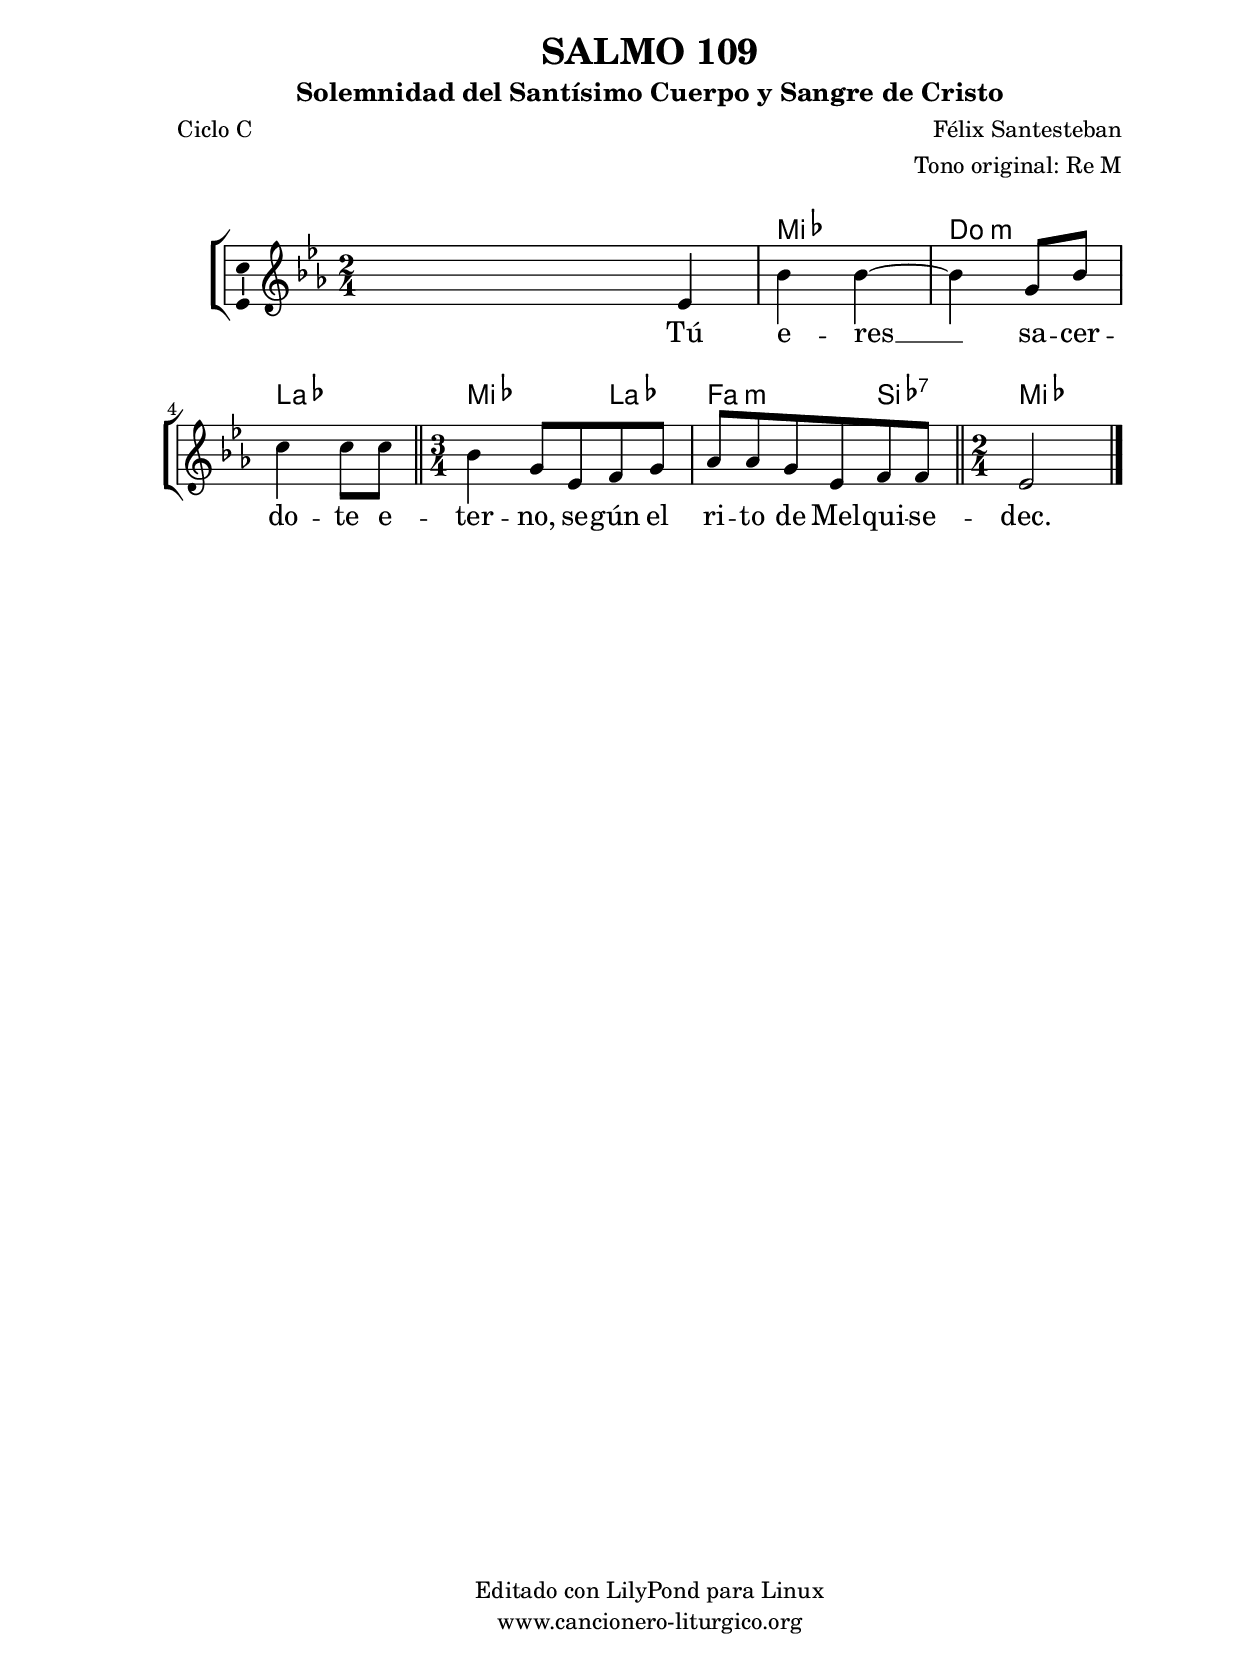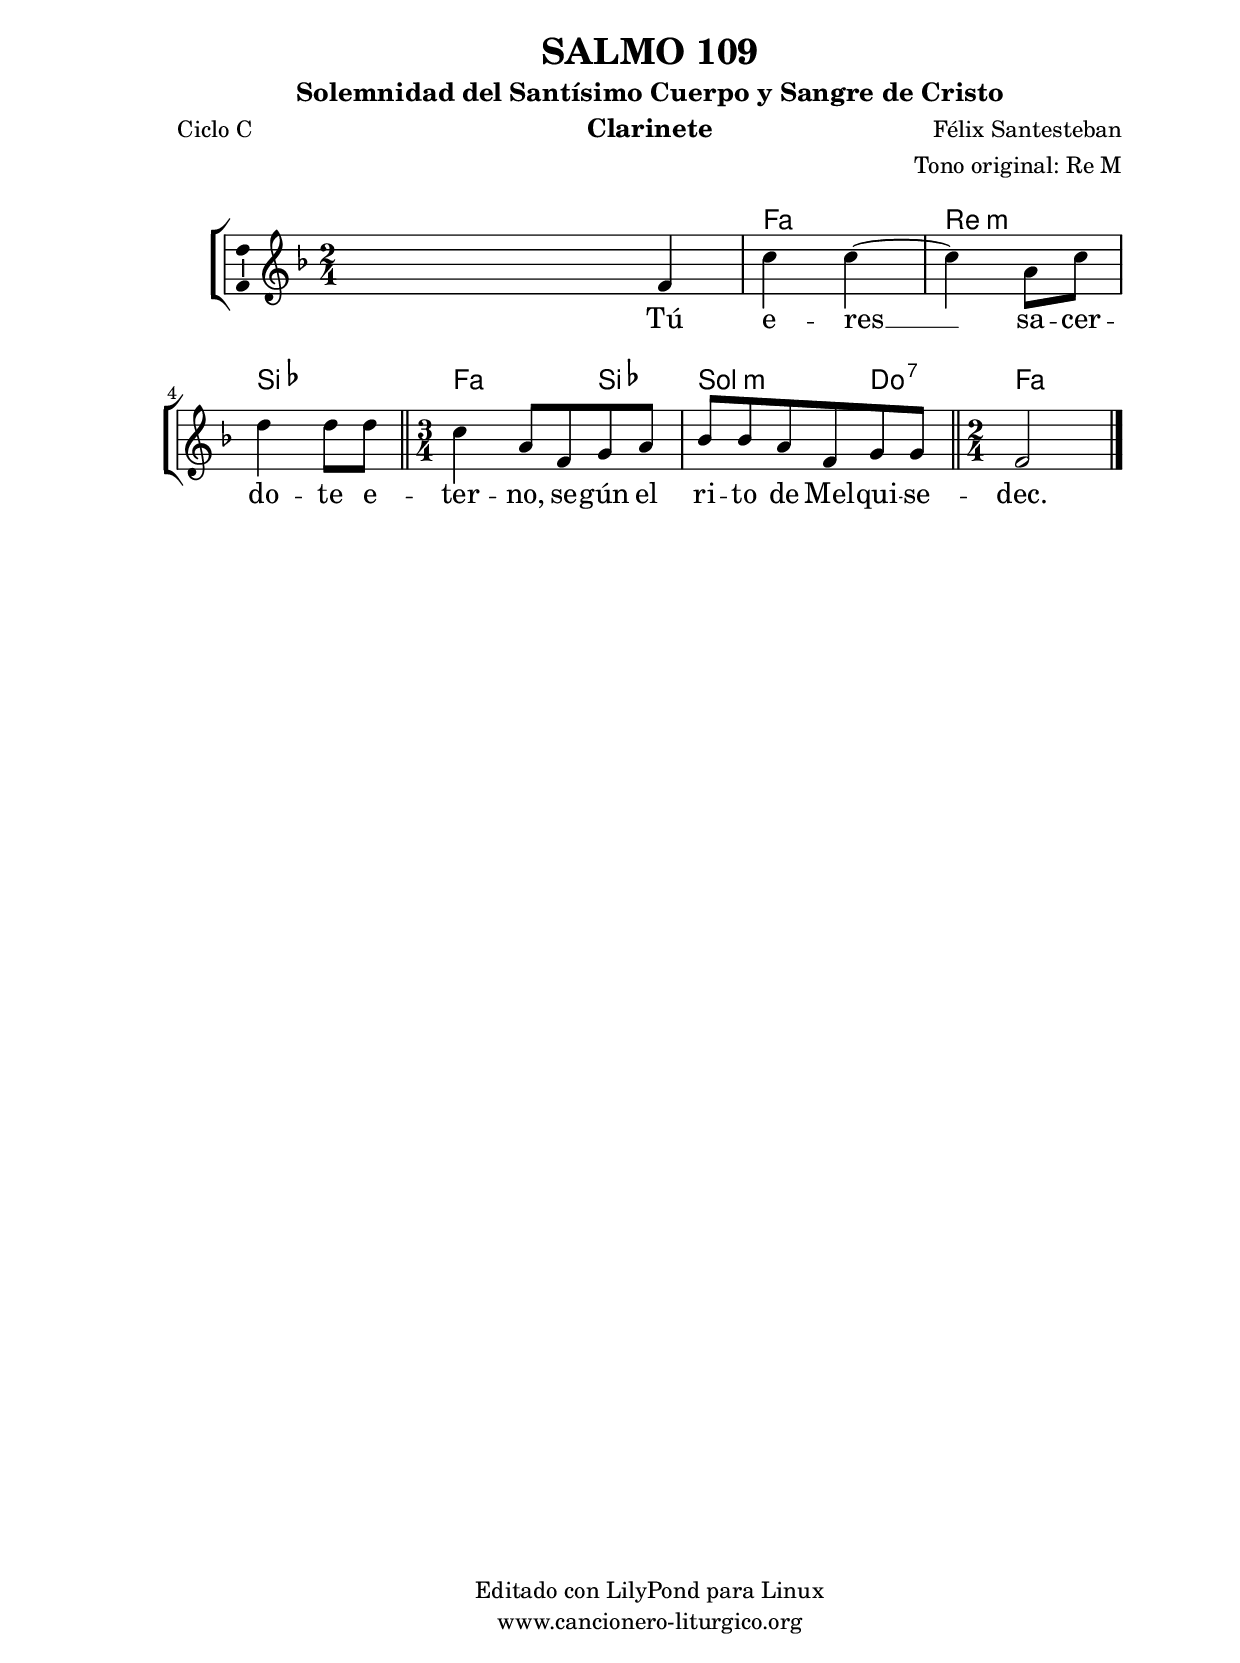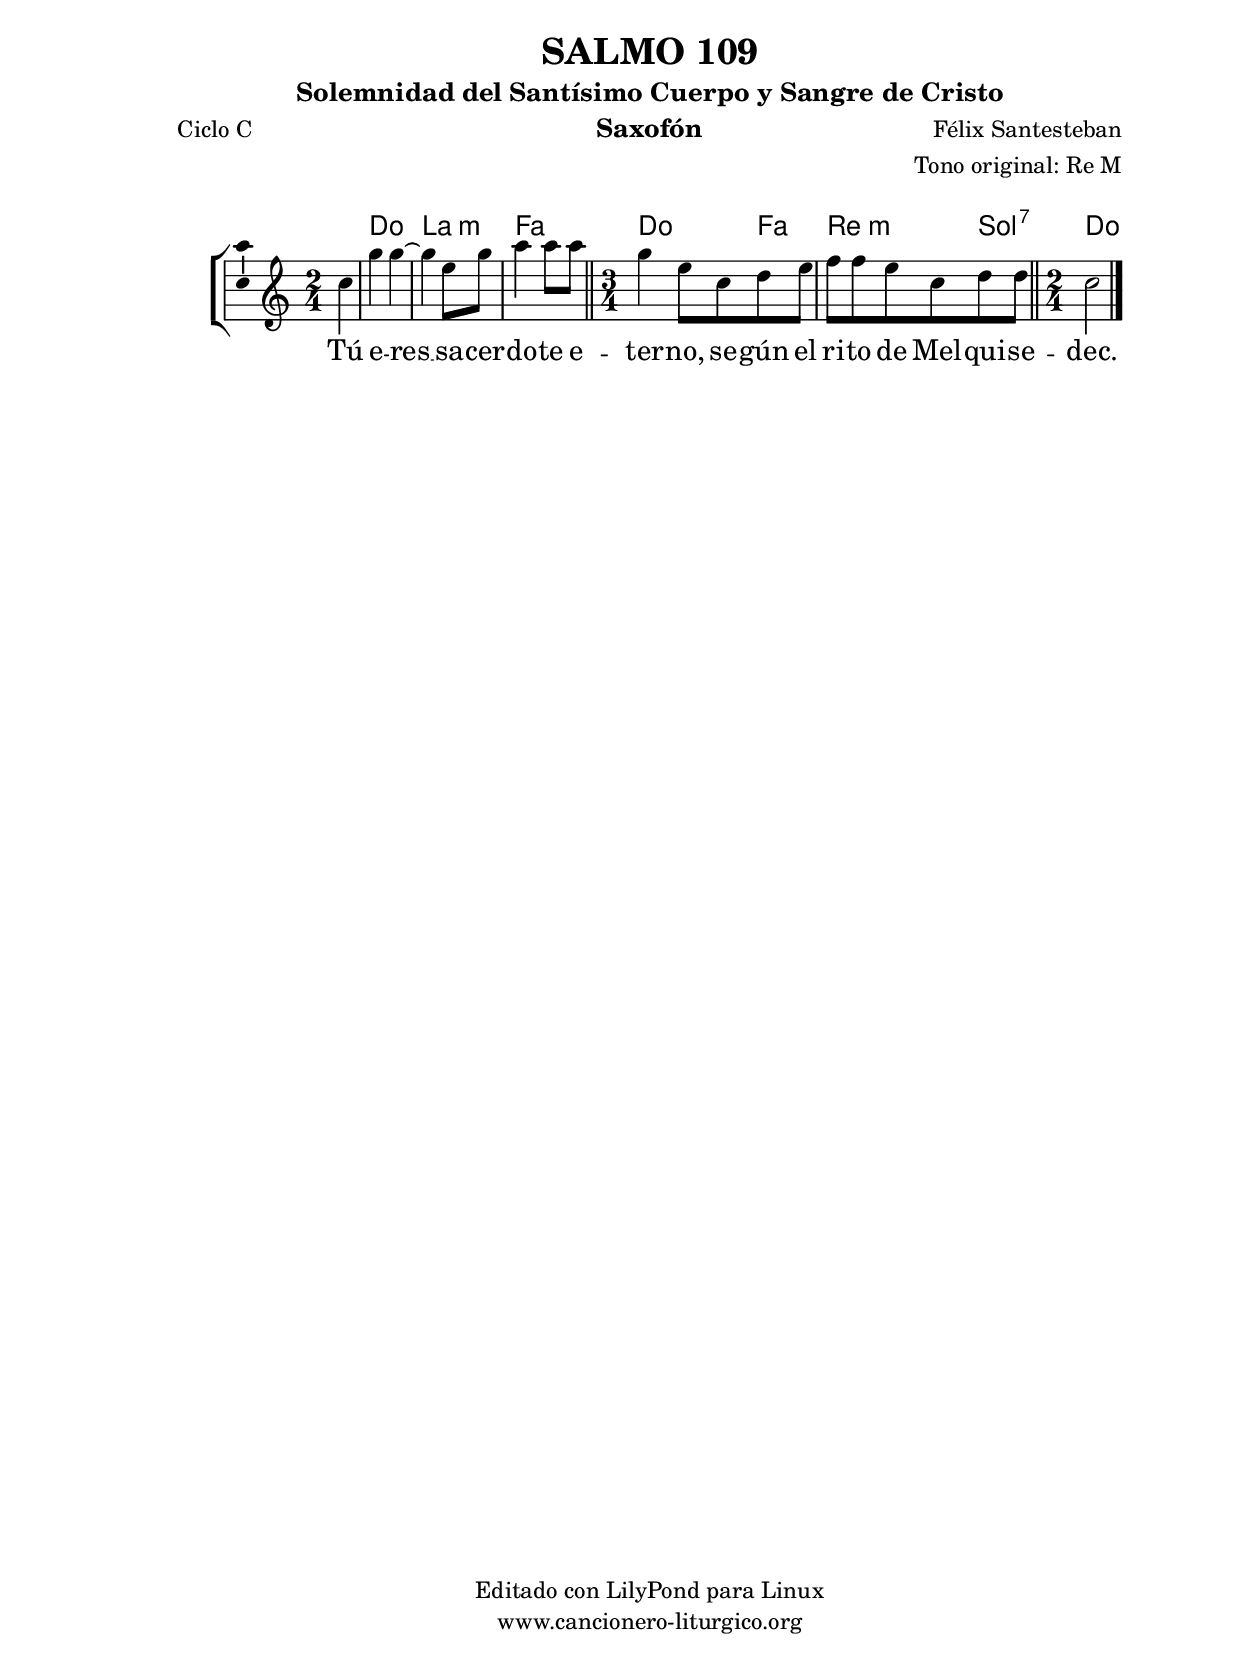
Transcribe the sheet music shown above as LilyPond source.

%
%para convertir .midi en .wav:
%timidity filename.midi -Ow -o finename.wav
%
%
%Para convertir de .wav a .mp3:
%lame -h -m j filename.wav
%
%
%para escuchar el midi:
%timidity nombrefichero.midi
%


%versión de lilypond para la que se ha escrito esta partitura:
\version "2.16.0"

	%Tamaño papel
	#(set-default-paper-size "a4")
	%Tamaño partitura
	#(set-global-staff-size 20)
	%No responde al pulsar sobre una nota
	#(ly:set-option 'point-and-click #f)

%parámetros del encabezamiento:
\header {
	title = "SALMO 109"
	subtitle = "Solemnidad del Santísimo Cuerpo y Sangre de Cristo"
	composer = "Félix Santesteban"
	poet = "Ciclo C"
	meter = ""
	arranger = "Tono original: Re M"
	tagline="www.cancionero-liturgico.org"
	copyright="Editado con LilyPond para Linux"
	}

%parámetros asociados al papel:
\paper  {
	oddHeaderMarkup = \markup {\fill-line { \on-the-fly #not-first-page \fromproperty #'header:title \on-the-fly #not-first-page \fromproperty #'header:composer }}
	evenHeaderMarkup = \markup {\fill-line { \fromproperty #'header:composer \fromproperty #'header:title }}
	#(set-paper-size "a4")
	print-page-number = ##f
	first-page-number = 1
	print-first-page-number = ##f
%	head-separation = 3.0 \cm
	top-margin = 2.0 \cm
	bottom-margin = 0.5\cm
%%%	bottom-margin = -1.0\cm
	left-margin = 3.0 \cm
	line-width = 16.0 \cm 
	indent = 8\mm
	interscoreline = 2.\mm
	between-system-space = 15\mm
%	para que las partituras no llenen la hoja:
	ragged-bottom = ##t
%	idem para la última hoja:
	ragged-last-bottom = ##f
%	para que las partituras llenen el ancho del papel:
	ragged-last = ##f
	after-title-space = 2.5 \cm
%page-count=1
%system-count=1

	%Flexible Vertical Spacing
%	markup-markup-spacing =
%	#'((basic-distance . 15) (minimum-distance . 15) (padding . 3))
	markup-system-spacing =
	#'((basic-distance . 15) (minimum-distance . 15) (padding . 3))
	system-system-spacing =
	#'((basic-distance . 15) (minimum-distance . 15) (padding . 3))
	score-system-spacing =
	#'((basic-distance . 15) (minimum-distance . 15) (padding . 5))
%	top-system-spacing = % header
%	#'((basic-distance . 8) (minimum-distance . 0) (padding . 3))
%	top-markup-spacing =
%	#'((basic-distance . 20) (minimum-distance . 20) (padding . 3))
	last-bottom-spacing = % footer
	#'((basic-distance . 5) (minimum-distance . 5) (padding . 3))
%	score-markup-spacing =
%	#'((basic-distance . 16) (minimum-distance . 13) (padding . 3))

	}


%parámetros que afectan a toda la partitura:
global =  {
	%clave de sol (G):
	\clef G
	%armadura:
	\transpose d ees
	\key d \major
	\tempo 4=80
	\set Score.tempoHideNote = ##t
	}


acordes = {
	\italianChords
	\chordmode {
	\transpose d ees
{

s2
d2 b:m g
d2 g4 e2:m a4:7
d2

	}
	}
}


melodia = 
	\transpose d ees
{
	\relative c'{

\time 2/4
s4 d4
a'4 a~
a4 fis8 a
b4 b8 b

\bar "||"
\time 3/4
a4 fis8 d e fis
g8 g fis d e e

\bar "||"
\time 2/4
d2

	\bar "|."
	}
	}


texto = \lyricmode {
Tú e -- res __ sa -- cer -- do -- te e -- ter -- no,
se -- gún el ri -- to de Mel -- qui -- se -- dec.
	}


acordesStaff = \context ChordNames = acordesStaff <<
	\set chordChanges = ##t
	\acordes
	>>


vozStaff = \context Voice = vozStaff
\with {\consists "Ambitus_engraver"}
<<
%	\set Staff.instrumentName = ""
%	\set Staff.shortInstrumentName = ""
%	\set Staff.midiInstrument = #"clarinet"
%	\set Staff.midiInstrument = #"cello"
%	\set Staff.midiInstrument = #"flute"
	\set Staff.midiInstrument = #"electric guitar (jazz)"
%	\set Staff.midiInstrument = #"english horn"
%	\set Staff.midiInstrument = #"violin"
%	\set Staff.midiInstrument = #"glockenspiel"
	\set Staff.midiMinimumVolume = #0.7
	\set Staff.midiMaximumVolume = #0.9
	\global
	\melodia
	>>


textoStaff = \context Lyrics = textoStaff <<
	\lyricsto vozStaff \texto
	>>

\book {
	\score {
		\context ChoirStaff {
			\override StaffGroup.SystemStartBracket #'collapse-height = #1
			\override Score.SystemStartBar #'collapse-height = #1
			<<
			\acordesStaff
			\vozStaff
			\textoStaff
			>>
			}
		\layout {
	    		\context {
				\Lyrics
				\override LyricText #'font-size = #2
				}
	   		 \context {
				\Score
				%fontSize = #3
				\override StaffSymbol #'staff-space = #(magstep +3)
				%\override Beam #'thickness = #0.55
				%\override SpacingSpanner #'spacing-increment = #1.0
				%\override Slur #'height-limit = #1.5
				}
			}
		}
	\score {
		\unfoldRepeats
		\context ChoirStaff {
			<<
			\acordesStaff
			\vozStaff
			>>
			}
		\midi {
	  		\context {
	  			\Score
				tempoWholesPerMinute = #(ly:make-moment 70 4)
				}
			}
		}
	}

%Partitura para clarinete
#(define output-suffix "C")
\book {
	\header{
		instrument = "Clarinete"
		}
	\score {
		\context ChoirStaff {
			\override StaffGroup.SystemStartBracket #'collapse-height = #1
			\override Score.SystemStartBar #'collapse-height = #1
\transpose c d
			<<
			\acordesStaff
			\vozStaff
			\textoStaff
			>>
			}
		\layout {
	    		\context {
				\Lyrics
				\override LyricText #'font-size = #2
				}
	   		 \context {
				\Score
				%fontSize = #3
				\override StaffSymbol #'staff-space = #(magstep +3)
				%\override Beam #'thickness = #0.55
				%\override SpacingSpanner #'spacing-increment = #1.0
				%\override Slur #'height-limit = #1.5
				}
			}
		}
	}

%Partitura para saxofón
#(define output-suffix "S")
\book {
	\header{
		instrument = "Saxofón"
		}
	\score {
		\context ChoirStaff {
			\override StaffGroup.SystemStartBracket #'collapse-height = #1
			\override Score.SystemStartBar #'collapse-height = #1
\transpose c a
			<<
			\acordesStaff
			\vozStaff
			\textoStaff
			>>
			}
		\layout {
	    		\context {
				\Lyrics
				\override LyricText #'font-size = #2
				}
	   		 \context {
				\Score
				%fontSize = #3
				\override StaffSymbol #'staff-space = #(magstep +3)
				%\override Beam #'thickness = #0.55
				%\override SpacingSpanner #'spacing-increment = #1.0
				%\override Slur #'height-limit = #1.5
				}
			}
		}
	}

